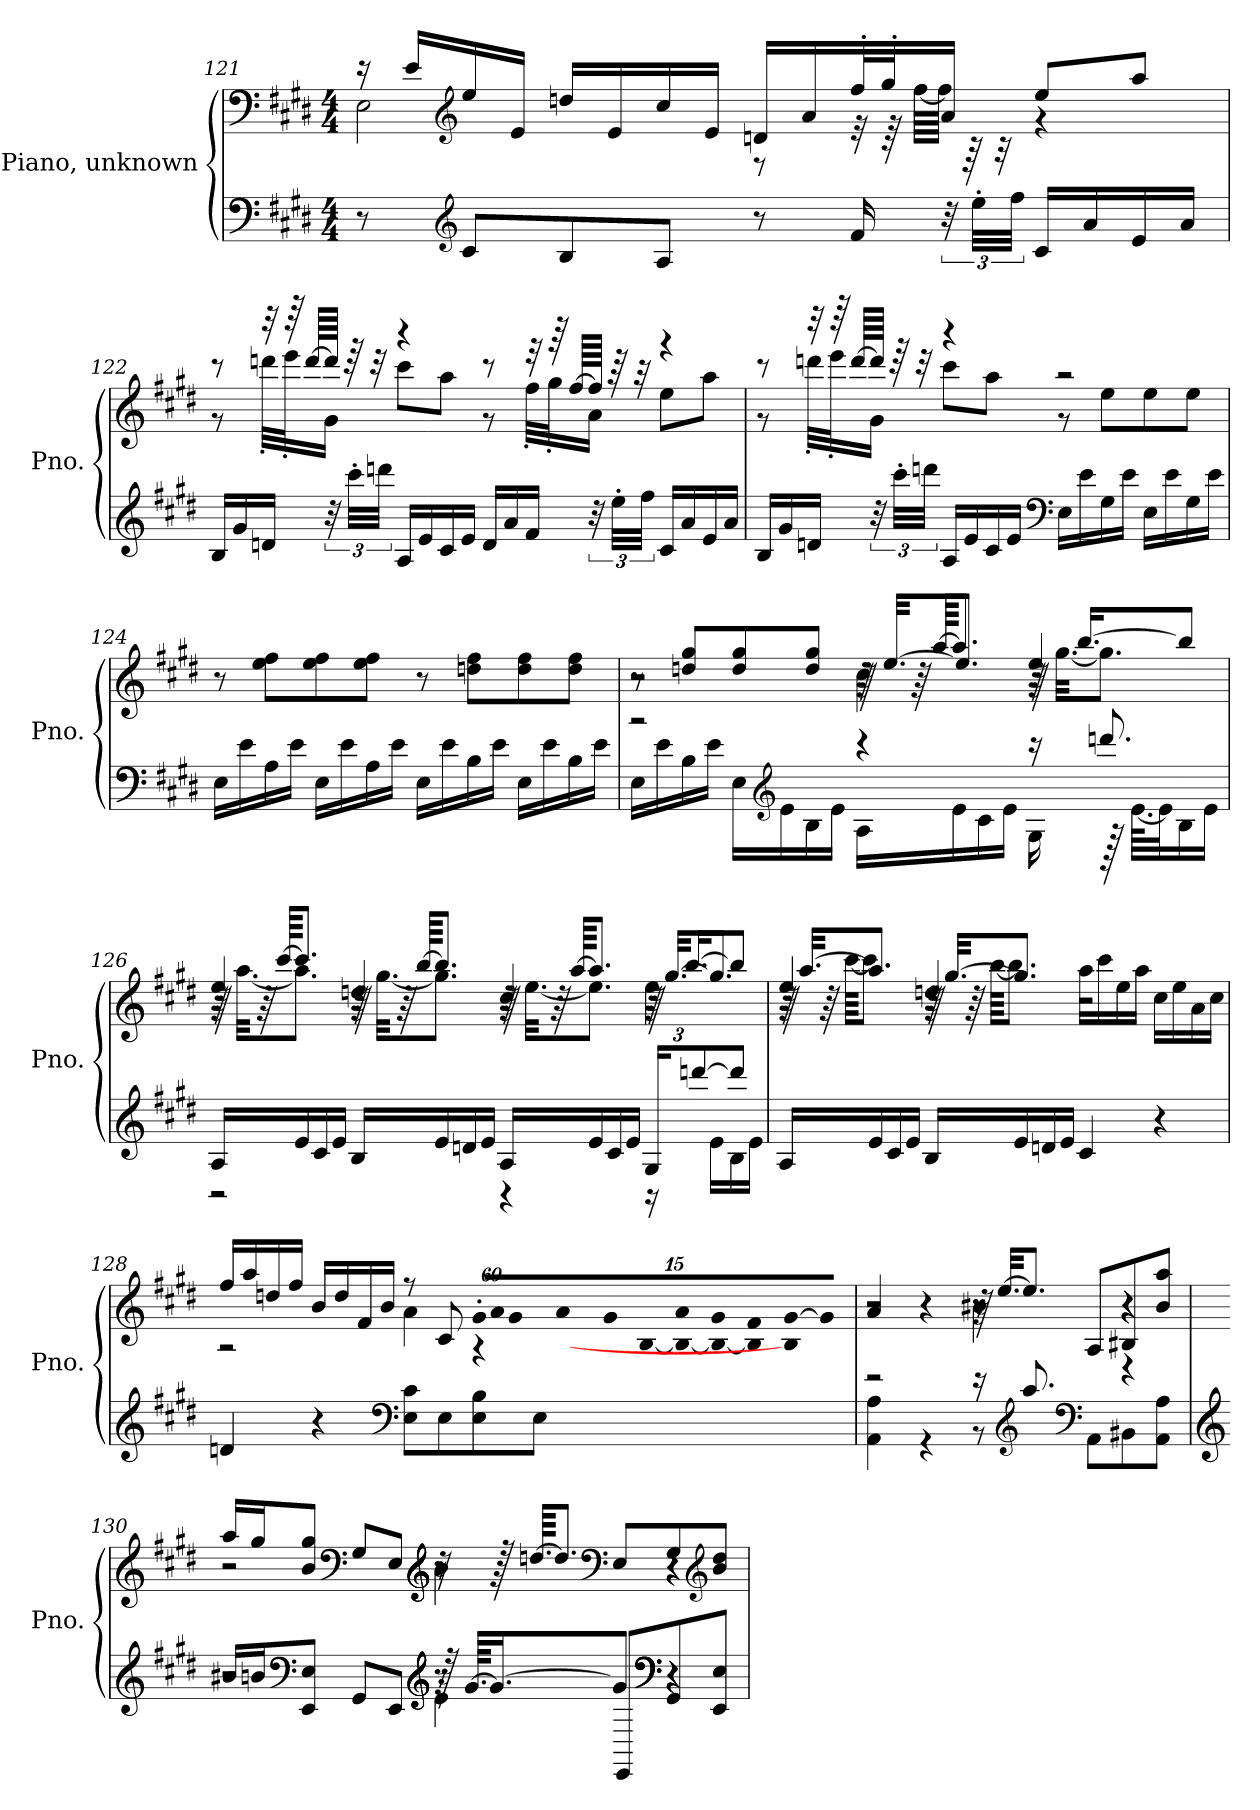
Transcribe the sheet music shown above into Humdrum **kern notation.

**kern	**kern
*part1	*part1
*staff2	*staff1
*I"Piano, unknown	*
*I'Pno.	*
!!LO:LB:g=z
*clefF4	*clefF4
*k[f#c#g#d#]	*k[f#c#g#d#]
*M4/4	*M4/4
=121	=121
*	*^
8r	16r	2E\
.	16e/LL	.
*clefG2	*clefG2	*
8c#/L	16ee/	.
.	16e/JJ	.
8B/	16ddn/LL	.
.	16e/	.
8A/J	16cc#/	.
.	16e/JJ	.
8r	16dn/LL	8r
.	16a/	.
16f#/	32ff#'/L	32r
.	32gg#'/J	64r
.	.	[64ff#\LLLL
48r	16a/JJ	64ff#\JJJJ]
.	.	64r
48ee'\LLL	.	.
.	.	32r
48ff#\JJJ	.	.
16c#/LL	8ee/L	4r
16a/	.	.
16e/	8aa/J	.
16a/JJ	.	.
!!LO:LB:g=z	!!
=122	=122	=122
16B/LL	8r	8r
16g#/	.	.
16dn/JJ	32r	32dddn'\LLL
.	64r	32eee'\J
.	[64ddd/LLLL	.
48r	64ddd/JJJJ]	16g#\JJ
.	64r	.
48ccc#'\LLL	.	.
.	32r	.
48dddn\JJJ	.	.
16A/LL	4r	8ccc#\L
16e/	.	.
16c#/	.	8aa\J
16e/JJ	.	.
16d/LL	8r	8r
16a/	.	.
16f#/JJ	32r	32ff#'\LLL
.	64r	32gg#'\J
.	[64ff#/LLLL	.
48r	64ff#/JJJJ]	16a\JJ
.	64r	.
48ee'\LLL	.	.
.	32r	.
48ff#\JJJ	.	.
16c#/LL	4r	8ee\L
16a/	.	.
16e/	.	8aa\J
16a/JJ	.	.
!!LO:PB:g=z	!!
=123	=123	=123
16B/LL	8r	8r
16g#/	.	.
16dn/JJ	32r	32dddn'\LLL
.	64r	32eee'\J
.	[64ddd/LLLL	.
48r	64ddd/JJJJ]	16g#\JJ
.	64r	.
48ccc#'\LLL	.	.
.	32r	.
48dddn\JJJ	.	.
16A/LL	4r	8ccc#\L
16e/	.	.
16c#/	.	8aa\J
16e/JJ	.	.
*clefF4	*	*
16E\LL	2r	8r
16e\	.	.
16G#\	.	8ee\L
16e\JJ	.	.
16E\LL	.	8ee\
16e\	.	.
16G#\	.	8ee\J
16e\JJ	.	.
*	*v	*v
=124	=124
16E\LL	8r
16e\	.
16A\	8ee\ 8ff#\L
16e\JJ	.
16E\LL	8ee\ 8ff#\
16e\	.
16A\	8ee\ 8ff#\J
16e\JJ	.
16E\LL	8r
16e\	.
16B\	8ddn\ 8ff#\L
16e\JJ	.
16E\LL	8dd\ 8ff#\
16e\	.
16B\	8dd\ 8ff#\J
16e\JJ	.
!!LO:LB:g=z
=125	=125
*^	*^
*	*	*	*^
2r	16E\LL	8r	2r	2r
.	16e\	.	.	.
.	16B\	8ddn/ 8gg#/L	.	.
.	16e\JJ	.	.	.
.	16E\LL	8dd/ 8gg#/	.	.
*clefG2	*	*	*	*
.	16e\	.	.	.
.	16B\	8dd/ 8gg#/J	.	.
.	16e\JJ	.	.	.
4r	16A\LL	32r	4cc#\	64r
.	.	.	.	[32.ee/KKL
.	.	64r	.	.
.	.	[64aa/KKKL	.	.
.	16e\	8.aa/J]	.	8.ee/J]
.	16c#\	.	.	.
.	16e\JJ	.	.	.
16r	16G#\	32r	64r	4ee/
.	.	.	[32.gg#\KKL	.
.	.	[16.bb/KL	.	.
8.dddn/	128r	.	8.gg#\J]	.
.	[64.e\KLLL	.	.	.
.	32e\J]	.	.	.
.	16B\	8bb/J]	.	.
.	16e\JJ	.	.	.
!!LO:LB:g=z	!!	!!
=126	=126	=126	=126	=126
16A/LL	2r	32r	64r	4ee/
.	.	.	[32.aa\KKL	.
.	.	64r	.	.
.	.	[64ccc#/KKKL	.	.
16e/	.	8.ccc#/J]	8.aa\J]	.
16c#/	.	.	.	.
16e/JJ	.	.	.	.
16B/LL	.	32r	64r	4ddn/
.	.	.	[32.gg#\KKL	.
.	.	64r	.	.
.	.	[64bb/KKKL	.	.
16e/	.	8.bb/J]	8.gg#\J]	.
16dn/	.	.	.	.
16e/JJ	.	.	.	.
16A/LL	4r	32r	64r	4cc#/
.	.	.	[32.ee\KKL	.
.	.	64r	.	.
.	.	[64aa/KKKL	.	.
16e/	.	8.aa/J]	8.ee\J]	.
16c#/	.	.	.	.
16e/JJ	.	.	.	.
*Xbrackettup	*	*	*	*
24G#/KL	16r	32r	4ee\	64r
.	.	.	.	[32.gg#/KKL
.	.	[16.bb/KL	.	.
[12dddn/	.	.	.	.
.	16e\LL	.	.	8.gg#/J]
8ddd/J]	16B\	8bb/J]	.	.
.	16e\JJ	.	.	.
*v	*v	*	*	*
!!LO:LB:g=z	!!	!!
=127	=127	=127	=127
16A/LL	64r	32r	4ee/
.	[32.aa/KKL	.	.
.	.	64r	.
.	.	[64ccc#\KKKL	.
16e/	8.aa/J]	8.ccc#\J]	.
16c#/	.	.	.
16e/JJ	.	.	.
16B/LL	64r	32r	4ddn/
.	[32.gg#/KKL	.	.
.	.	64r	.
.	.	[64bb\KKKL	.
16e/	8.gg#/J]	8.bb\J]	.
16dn/	.	.	.
16e/JJ	.	.	.
4c#/	2r	16aa\LL	2r
.	.	16ccc#\	.
.	.	16ee\	.
.	.	16aa\JJ	.
4r	.	16cc#\LL	.
.	.	16ee\	.
.	.	16a\	.
.	.	16cc#\JJ	.
*	*	*v	*v
!!LO:LB:g=z
=128	=128	=128
4dn/	16ff#/LL	2r
.	16aa/	.
.	16ddn/	.
.	16ff#/JJ	.
4r	16b/LL	.
.	16dd/	.
.	16f#/	.
.	16b/JJ	.
*clefF4	*	*
8E\ 8c#\L	8r	4a\
8E\	8c#/	.
*	*Xbrackettup	*
!	!LO:N:vis=32	!
8E\ 8B\	1920%53g#'/LLL	4r
!	!LO:N:vis=32	!
.	1920%53a/	.
.	1920ryy	.
!	!LO:N:vis=32	!
.	1920%53g#/	.
!	!LO:N:vis=32	!
.	1920%53a/	.
!	!LO:N:vis=64	!
.	640%9g#/L	.
!	!LO:N:vis=64	!
8E\J	[640%9B/J	.
!	!LO:N:vis=32	!
.	1920%53B/_ 1920%53a/	.
!	!LO:N:vis=32	!
.	1920%53B/_ 1920%53g#/	.
!	!LO:N:vis=32	!
.	1920%53B/_ 1920%53f#/	.
.	1920ryy	.
!	!LO:N:vis=64	!
.	640%9B/] [640%9g#/L	.
!	!LO:N:vis=64	!
.	640%9g#/JJJJ]	.
1920ryy	.	1920ryy
=129	=129	=129
*^	*	*^
2r	4AA\ 4A\	2r	2r	4a/
.	4r	.	.	4r
16r	8r	64r	4b#X\	8r
.	.	[32.ee/KKL	.	.
*clefG2	*	*	*	*
8.aa/	.	8.ee/J]	.	.
*clefF4	*	*	*	*
.	8AA\L	.	.	8A/L
4r	8BB#X\	4r	4r	8B#X/
.	8AA\ 8A\J	.	.	8b#/ 8aa/J
*v	*v	*	*	*
!!LO:LB:g=z	!!	!!
=130	=130	=130	=130
*clefG2	*	*	*
*^	*	*	*
*	*^	*	*	*
2r	2r	16b#X/LL	2r	2r	16aa/LL
.	.	16bn/J	.	.	16gg#/J
*clefF4	*	*	*	*	*
.	.	8EE/ 8E/J	.	.	8b/ 8gg#/J
*	*	*	*clefF4	*	*
.	.	8GG#/L	.	.	8G#/L
.	.	8EE/J	.	.	8E/J
*clefG2	*	*	*clefG2	*	*
128r	4e\	8r	32r	4b\	8r
[64.g#/KKLL	.	.	.	.	.
16.g#/J_	.	.	128r	.	.
.	.	.	[64.ddn/KKKL	.	.
.	.	.	8.dd/J]	.	.
*	*	*	*clefF4	*	*
8g#/J]	.	8EE/L	.	.	8E/L
*clefF4	*	*	*	*	*
4r	4r	8GG#/	4r	4r	8G#/
*	*	*	*clefG2	*	*
.	.	8EE/ 8E/J	.	.	8b/ 8dd/J
*v	*v	*v	*	*	*
*	*v	*v	*v
=	=
*-	*-
